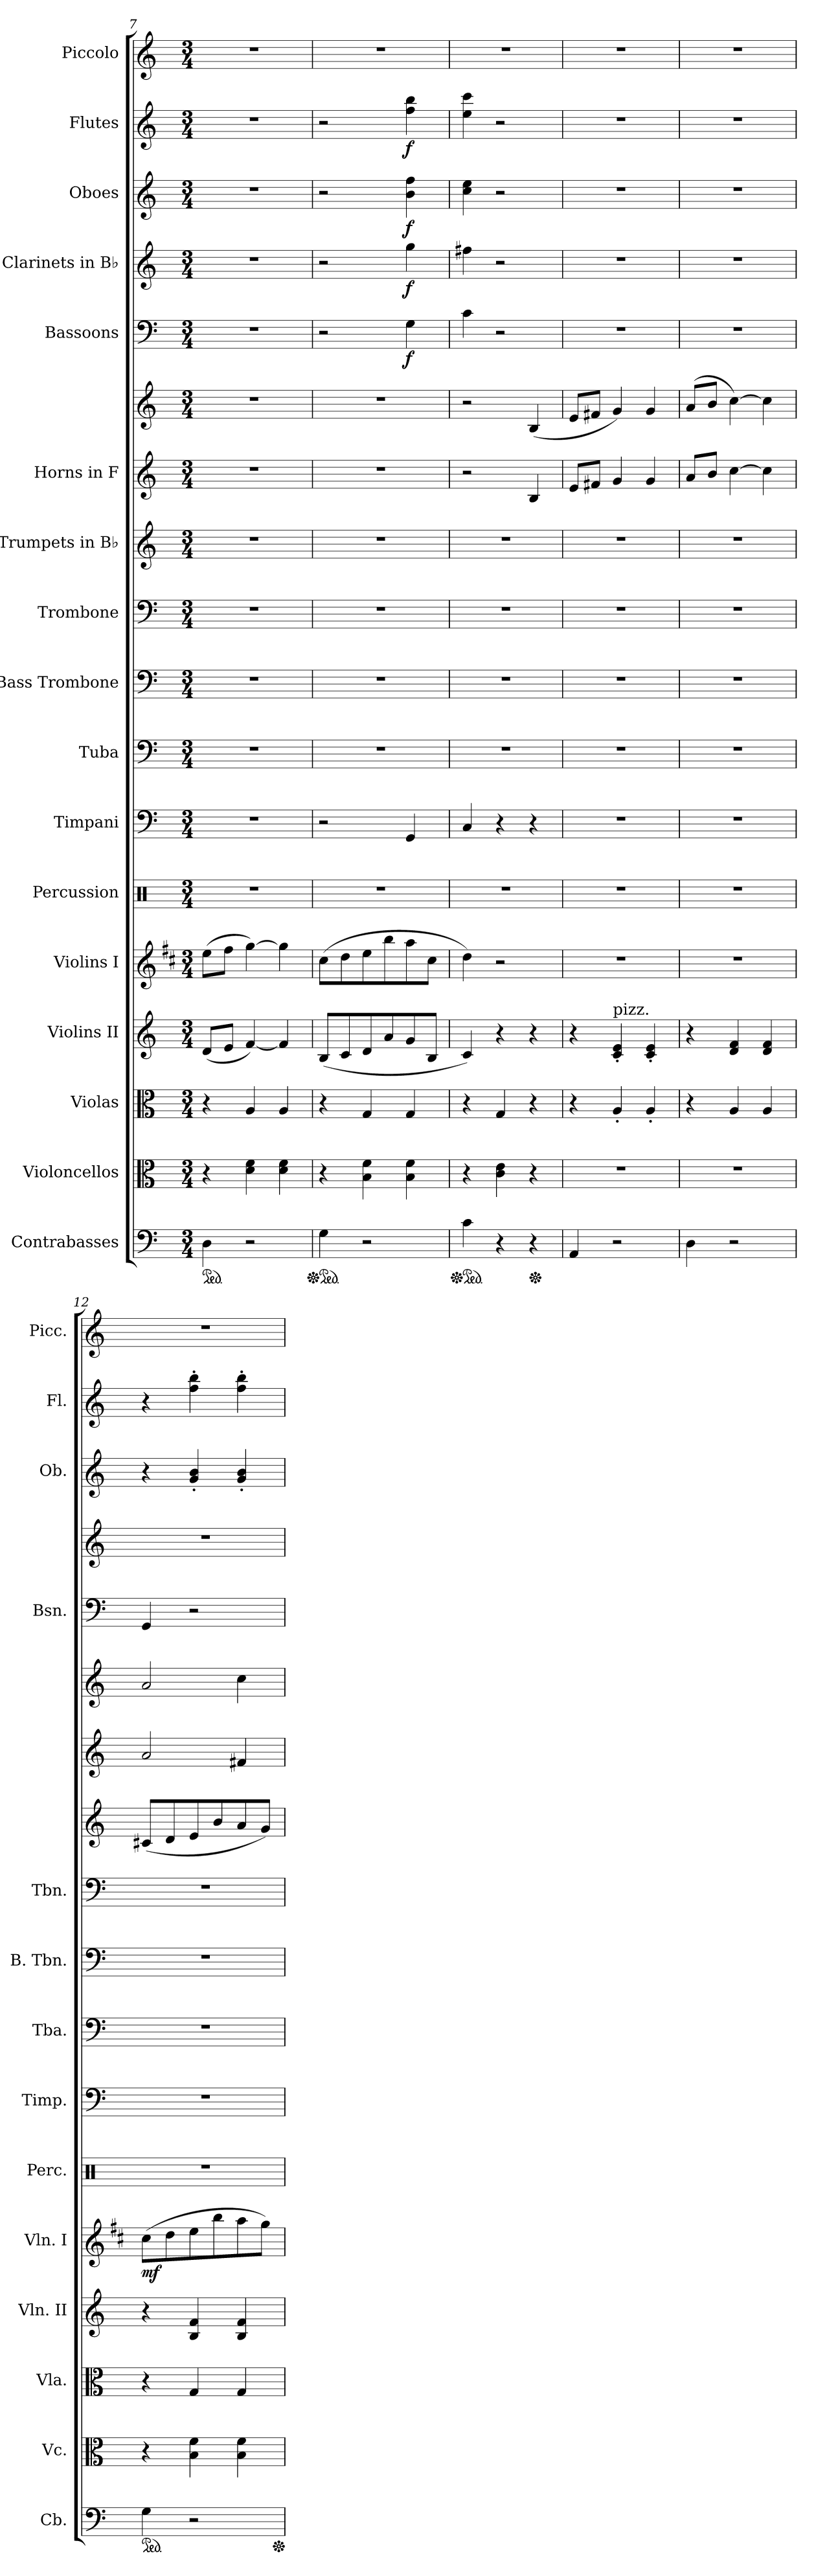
**kern	**kern	**kern	**kern	**kern	**dynam	**kern	**kern	**kern	**kern	**kern	**kern	**kern	**kern	**dynam	**kern	**dynam	**kern	**dynam	**kern	**dynam	**kern	**dynam	**kern
*part17	*part16	*part15	*part14	*part13	*part13	*part12	*part11	*part10	*part9	*part8	*part7	*part6	*part6	*part6	*part5	*part5	*part4	*part4	*part3	*part3	*part2	*part2	*part1
*staff18	*staff17	*staff16	*staff15	*staff14	*staff14	*staff13	*staff12	*staff11	*staff10	*staff9	*staff8	*staff7	*staff6	*staff6/7	*staff5	*staff5	*staff4	*staff4	*staff3	*staff3	*staff2	*staff2	*staff1
*I"Contrabasses	*I"Violoncellos	*I"Violas	*I"Violins II	*I"Violins I	*	*I"Percussion	*I"Timpani	*I"Tuba	*I"Bass Trombone	*I"Trombone	*I"Trumpets in B♭	*I"Horns in F	*	*	*I"Bassoons	*	*I"Clarinets in B♭	*	*I"Oboes	*	*I"Flutes	*	*I"Piccolo
*I'Cb.	*I'Vc.	*I'Vla.	*I'Vln. II	*I'Vln. I	*	*I'Perc.	*I'Timp.	*I'Tba.	*I'B. Tbn.	*I'Tbn.	*	*	*	*	*I'Bsn.	*	*	*	*I'Ob.	*	*I'Fl.	*	*I'Picc.
*clefF4	*clefC3	*clefC3	*clefG2	*clefG2	*	*clefX	*clefF4	*clefF4	*clefF4	*clefF4	*clefG2	*clefG2	*clefG2	*	*clefF4	*	*clefG2	*	*clefG2	*	*clefG2	*	*clefG2
*ITrd7c12	*	*	*	*ITrd1c2	*	*	*	*	*	*	*ITrd1c2	*ITrd4c7	*ITrd4c7	*	*	*	*ITrd1c2	*	*	*	*	*	*ITrd-7c-12
*k[]	*k[]	*k[]	*k[]	*k[]	*	*k[]	*k[]	*k[]	*k[]	*k[]	*k[b-e-]	*k[b-]	*k[b-]	*	*k[]	*	*k[b-e-]	*	*k[]	*	*k[]	*	*k[]
*M3/4	*M3/4	*M3/4	*M3/4	*M3/4	*	*M3/4	*M3/4	*M3/4	*M3/4	*M3/4	*M3/4	*M3/4	*M3/4	*	*M3/4	*	*M3/4	*	*M3/4	*	*M3/4	*	*M3/4
*ped	*	*	*	*	*	*	*	*	*	*	*	*	*	*	*	*	*	*	*	*	*	*	*
=7	=7	=7	=7	=7	=7	=7	=7	=7	=7	=7	=7	=7	=7	=7	=7	=7	=7	=7	=7	=7	=7	=7	=7
4DD\	4r	4r	(<8d/L	(>8dd\L	.	2.r	2.r	2.r	2.r	2.r	2.r	2.r	2.r	.	2.r	.	2.r	.	2.r	.	2.r	.	2.r
.	.	.	8e/J	8ee\J	.	.	.	.	.	.	.	.	.	.	.	.	.	.	.	.	.	.	.
2r	4d\ 4f\	4A/	[4f/)	[4ff\)	.	.	.	.	.	.	.	.	.	.	.	.	.	.	.	.	.	.	.
.	4d\ 4f\	4A/	4f/]	4ff\]	.	.	.	.	.	.	.	.	.	.	.	.	.	.	.	.	.	.	.
=8	=8	=8	=8	=8	=8	=8	=8	=8	=8	=8	=8	=8	=8	=8	=8	=8	=8	=8	=8	=8	=8	=8	=8
*Xped	*	*	*	*	*	*	*	*	*	*	*	*	*	*	*	*	*	*	*	*	*	*	*
*ped	*	*	*	*	*	*	*	*	*	*	*	*	*	*	*	*	*	*	*	*	*	*	*
4GG\	4r	4r	(<8B/L	(>8b\L	.	2.r	2r	2.r	2.r	2.r	2.r	2.r	2.r	.	2r	.	2r	.	2r	.	2r	.	2.r
.	.	.	8c/	8cc\	.	.	.	.	.	.	.	.	.	.	.	.	.	.	.	.	.	.	.
2r	4B\ 4f\	4G/	8d/	8dd\	.	.	.	.	.	.	.	.	.	.	.	.	.	.	.	.	.	.	.
.	.	.	8a/	8aa\	.	.	.	.	.	.	.	.	.	.	.	.	.	.	.	.	.	.	.
!	!	!	!	!	!	!	!	!	!	!	!	!	!	!	!	!LO:DY:b	!	!LO:DY:b	!	!LO:DY:b	!	!LO:DY:b	!
.	4B\ 4f\	4G/	8g/	8gg\	.	.	4GG/	.	.	.	.	.	.	.	4G\	f	4ff\	f	4b\ 4ff\	f	4ff\ 4bb\	f	.
.	.	.	8B/J	8b\J	.	.	.	.	.	.	.	.	.	.	.	.	.	.	.	.	.	.	.
=9	=9	=9	=9	=9	=9	=9	=9	=9	=9	=9	=9	=9	=9	=9	=9	=9	=9	=9	=9	=9	=9	=9	=9
*Xped	*	*	*	*	*	*	*	*	*	*	*	*	*	*	*	*	*	*	*	*	*	*	*
*ped	*	*	*	*	*	*	*	*	*	*	*	*	*	*	*	*	*	*	*	*	*	*	*
4C\	4r	4r	4c/)	4cc\)	.	2.r	4C/	2.r	2.r	2.r	2.r	2r	2r	.	4c\	.	4een\	.	4cc\ 4ee\	.	4ee\ 4ccc\	.	2.r
4r	4c\ 4e\	4G/	4r	2r	.	.	4r	.	.	.	.	.	.	.	2r	.	2r	.	2r	.	2r	.	.
*Xped	*	*	*	*	*	*	*	*	*	*	*	*	*	*	*	*	*	*	*	*	*	*	*
!	!	!	!	!	!	!	!	!	!	!	!	!	!	!LO:DY:b=2	!	!	!	!	!	!	!	!	!
!	!	!	!	!	!	!	!	!	!	!	!	!	!	!LO:DY:n=1:b	!	!	!	!	!	!	!	!	!
4r	4r	4r	4r	.	.	.	4r	.	.	.	.	4E/	(<4E/	mf mf	.	.	.	.	.	.	.	.	.
=10	=10	=10	=10	=10	=10	=10	=10	=10	=10	=10	=10	=10	=10	=10	=10	=10	=10	=10	=10	=10	=10	=10	=10
4AAA/	2.r	4r	4r	2.r	.	2.r	2.r	2.r	2.r	2.r	2.r	8A/L	8A/L	.	2.r	.	2.r	.	2.r	.	2.r	.	2.r
.	.	.	.	.	.	.	.	.	.	.	.	8Bn/J	8Bn/J	.	.	.	.	.	.	.	.	.	.
!	!	!	!LO:TX:a:t=pizz.	!	!	!	!	!	!	!	!	!	!	!	!	!	!	!	!	!	!	!	!
2r	.	4A'/	4c/' 4e/'	.	.	.	.	.	.	.	.	4c/	4c/)	.	.	.	.	.	.	.	.	.	.
.	.	4A'/	4c/' 4e/'	.	.	.	.	.	.	.	.	4c/	4c/	.	.	.	.	.	.	.	.	.	.
=11	=11	=11	=11	=11	=11	=11	=11	=11	=11	=11	=11	=11	=11	=11	=11	=11	=11	=11	=11	=11	=11	=11	=11
4DD\	2.r	4r	4r	2.r	.	2.r	2.r	2.r	2.r	2.r	2.r	8d/L	(>8d/L	.	2.r	.	2.r	.	2.r	.	2.r	.	2.r
.	.	.	.	.	.	.	.	.	.	.	.	8e/J	8e/J	.	.	.	.	.	.	.	.	.	.
2r	.	4A/	4d/ 4f/	.	.	.	.	.	.	.	.	[4f\	[4f\)	.	.	.	.	.	.	.	.	.	.
.	.	4A/	4d/ 4f/	.	.	.	.	.	.	.	.	4f\]	4f\]	.	.	.	.	.	.	.	.	.	.
=12	=12	=12	=12	=12	=12	=12	=12	=12	=12	=12	=12	=12	=12	=12	=12	=12	=12	=12	=12	=12	=12	=12	=12
*ped	*	*	*	*	*	*	*	*	*	*	*	*	*	*	*	*	*	*	*	*	*	*	*
!	!	!	!	!	!LO:DY:b	!	!	!	!	!	!	!	!	!	!	!	!	!	!	!	!	!	!
4GG\	4r	4r	4r	(>8b\L	mf	2.r	2.r	2.r	2.r	2.r	(<8Bn/L	2d/	2d/	.	4GG/	.	2.r	.	4r	.	4r	.	2.r
.	.	.	.	8cc\	.	.	.	.	.	.	8c/	.	.	.	.	.	.	.	.	.	.	.	.
2r	4B\ 4f\	4G/	4B/ 4f/	8dd\	.	.	.	.	.	.	8d/	.	.	.	2r	.	.	.	4g/' 4b/'	.	4ff\' 4bb\'	.	.
.	.	.	.	8aa\	.	.	.	.	.	.	8a/	.	.	.	.	.	.	.	.	.	.	.	.
.	4B\ 4f\	4G/	4B/ 4f/	8gg\	.	.	.	.	.	.	8g/	4Bn/	4f\	.	.	.	.	.	4g/' 4b/'	.	4ff\' 4bb\'	.	.
.	.	.	.	8ff\J)	.	.	.	.	.	.	8f/J)	.	.	.	.	.	.	.	.	.	.	.	.
*Xped	*	*	*	*	*	*	*	*	*	*	*	*	*	*	*	*	*	*	*	*	*	*	*
=	=	=	=	=	=	=	=	=	=	=	=	=	=	=	=	=	=	=	=	=	=	=	=
*-	*-	*-	*-	*-	*-	*-	*-	*-	*-	*-	*-	*-	*-	*-	*-	*-	*-	*-	*-	*-	*-	*-	*-
